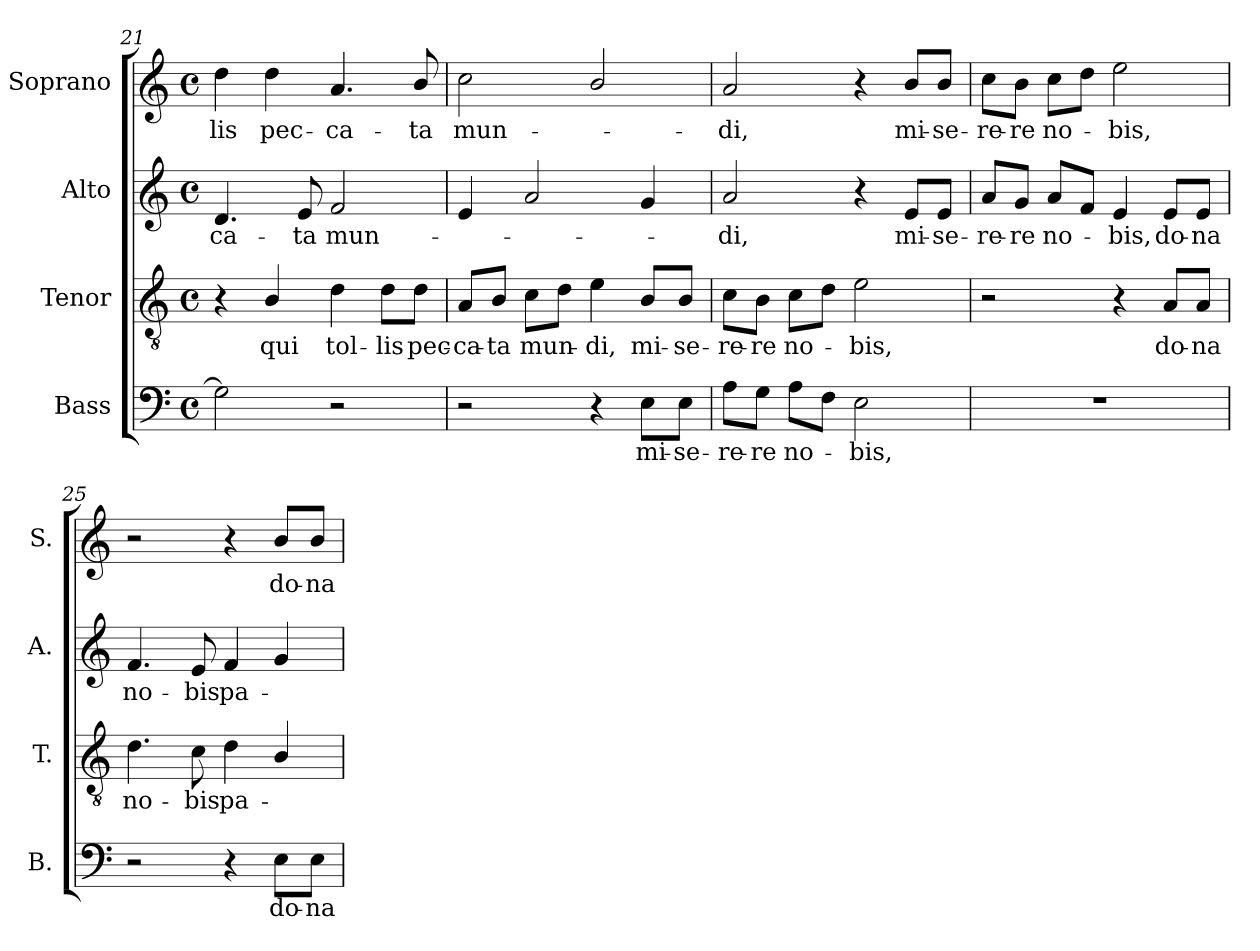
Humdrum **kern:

**kern	**text	**kern	**text	**kern	**text	**kern	**text
*part4	*part4	*part3	*part3	*part2	*part2	*part1	*part1
*staff4	*staff4	*staff3	*staff3	*staff2	*staff2	*staff1	*staff1
*I"Bass	*	*I"Tenor	*	*I"Alto	*	*I"Soprano	*
*I'B.	*	*I'T.	*	*I'A.	*	*I'S.	*
*clefF4	*	*clefGv2	*	*clefG2	*	*clefG2	*
*	*	*ITrd7c12	*	*	*	*	*
*k[]	*	*k[]	*	*k[]	*	*k[]	*
*C:	*	*C:	*	*C:	*	*C:	*
*M4/4	*	*M4/4	*	*M4/4	*	*M4/4	*
*met(c)	*	*met(c)	*	*met(c)	*	*met(c)	*
=21	=21	=21	=21	=21	=21	=21	=21
!	!	!	!	!	!LO:LY:b:color=#000000	!	!
!	!	!	!	!	!	!	!LO:LY:b:color=#000000
2Gi\]	.	4r	.	4.di/	-ca-	4ddi\	-lis
!	!	!	!LO:LY:b:color=#000000	!	!	!	!
!	!	!	!	!	!	!	!LO:LY:b:color=#000000
.	.	4BBi/	qui	.	.	4ddi\	pec-
!	!	!	!	!	!LO:LY:b:color=#000000	!	!
.	.	.	.	8ei/	-ta	.	.
!	!	!	!LO:LY:b:color=#000000	!	!	!	!
!	!	!	!	!	!LO:LY:b:color=#000000	!	!
!	!	!	!	!	!	!	!LO:LY:b:color=#000000
2r	.	4Di\	tol-	2fi/	mun-	4.ai/	-ca-
!	!	!	!LO:LY:b:color=#000000	!	!	!	!
.	.	8Di\L	-lis	.	.	.	.
!	!	!	!LO:LY:b:color=#000000	!	!	!	!
!	!	!	!	!	!	!	!LO:LY:b:color=#000000
.	.	8Di\J	pec-	.	.	8bi/	-ta
=22	=22	=22	=22	=22	=22	=22	=22
!	!	!	!LO:LY:b:color=#000000	!	!	!	!
!	!	!	!	!	!	!	!LO:LY:b:color=#000000
2r	.	8AAi/L	-ca-	4ei/	.	2cci\	mun-
!	!	!	!LO:LY:b:color=#000000	!	!	!	!
.	.	8BBi/J	-ta	.	.	.	.
!	!	!	!LO:LY:b:color=#000000	!	!	!	!
.	.	8Ci\L	mun-	2ai/	.	.	.
.	.	8Di\J	.	.	.	.	.
!	!	!	!LO:LY:b:color=#000000	!	!	!	!
4r	.	4Ei\	-di,	.	.	2bi/	.
!	!LO:LY:b:color=#000000	!	!	!	!	!	!
!	!	!	!LO:LY:b:color=#000000	!	!	!	!
8Ei\L	mi-	8BBi/L	mi-	4gi/	.	.	.
!	!LO:LY:b:color=#000000	!	!	!	!	!	!
!	!	!	!LO:LY:b:color=#000000	!	!	!	!
8Ei\J	-se-	8BBi/J	-se-	.	.	.	.
=23	=23	=23	=23	=23	=23	=23	=23
!	!LO:LY:b:color=#000000	!	!	!	!	!	!
!	!	!	!LO:LY:b:color=#000000	!	!	!	!
!	!	!	!	!	!LO:LY:b:color=#000000	!	!
!	!	!	!	!	!	!	!LO:LY:b:color=#000000
8Ai\L	-re-	8Ci\L	-re-	2ai/	-di,	2ai/	-di,
!	!LO:LY:b:color=#000000	!	!	!	!	!	!
!	!	!	!LO:LY:b:color=#000000	!	!	!	!
8Gi\J	-re	8BBi\J	-re	.	.	.	.
!	!LO:LY:b:color=#000000	!	!	!	!	!	!
!	!	!	!LO:LY:b:color=#000000	!	!	!	!
8Ai\L	no-	8Ci\L	no-	.	.	.	.
8Fi\J	.	8Di\J	.	.	.	.	.
!	!LO:LY:b:color=#000000	!	!	!	!	!	!
!	!	!	!LO:LY:b:color=#000000	!	!	!	!
2Ei\	-bis,	2Ei\	-bis,	4r	.	4r	.
!	!	!	!	!	!LO:LY:b:color=#000000	!	!
!	!	!	!	!	!	!	!LO:LY:b:color=#000000
.	.	.	.	8ei/L	mi-	8bi/L	mi-
!	!	!	!	!	!LO:LY:b:color=#000000	!	!
!	!	!	!	!	!	!	!LO:LY:b:color=#000000
.	.	.	.	8ei/J	-se-	8bi/J	-se-
!!LO:LB:g=z
=24	=24	=24	=24	=24	=24	=24	=24
!	!	!	!	!	!LO:LY:b:color=#000000	!	!
!	!	!	!	!	!	!	!LO:LY:b:color=#000000
1r	.	2r	.	8ai/L	-re-	8cci\L	-re-
!	!	!	!	!	!LO:LY:b:color=#000000	!	!
!	!	!	!	!	!	!	!LO:LY:b:color=#000000
.	.	.	.	8gi/J	-re	8bi\J	-re
!	!	!	!	!	!LO:LY:b:color=#000000	!	!
!	!	!	!	!	!	!	!LO:LY:b:color=#000000
.	.	.	.	8ai/L	no-	8cci\L	no-
.	.	.	.	8fi/J	.	8ddi\J	.
!	!	!	!	!	!LO:LY:b:color=#000000	!	!
!	!	!	!	!	!	!	!LO:LY:b:color=#000000
.	.	4r	.	4ei/	-bis,	2eei\	-bis,
!	!	!	!LO:LY:b:color=#000000	!	!	!	!
!	!	!	!	!	!LO:LY:b:color=#000000	!	!
.	.	8AAi/L	do-	8ei/L	do-	.	.
!	!	!	!LO:LY:b:color=#000000	!	!	!	!
!	!	!	!	!	!LO:LY:b:color=#000000	!	!
.	.	8AAi/J	-na	8ei/J	-na	.	.
=25	=25	=25	=25	=25	=25	=25	=25
!	!	!	!LO:LY:b:color=#000000	!	!	!	!
!	!	!	!	!	!LO:LY:b:color=#000000	!	!
2r	.	4.Di\	no-	4.fi/	no-	2r	.
!	!	!	!LO:LY:b:color=#000000	!	!	!	!
!	!	!	!	!	!LO:LY:b:color=#000000	!	!
.	.	8Ci\	-bis	8ei/	-bis	.	.
!	!	!	!LO:LY:b:color=#000000	!	!	!	!
!	!	!	!	!	!LO:LY:b:color=#000000	!	!
4r	.	4Di\	pa-	4fi/	pa-	4r	.
!	!LO:LY:b:color=#000000	!	!	!	!	!	!
!	!	!	!	!	!	!	!LO:LY:b:color=#000000
8Ei\L	do-	4BBi/	.	4gi/	.	8bi/L	do-
!	!LO:LY:b:color=#000000	!	!	!	!	!	!
!	!	!	!	!	!	!	!LO:LY:b:color=#000000
8Ei\J	-na	.	.	.	.	8bi/J	-na
=	=	=	=	=	=	=	=
*-	*-	*-	*-	*-	*-	*-	*-
